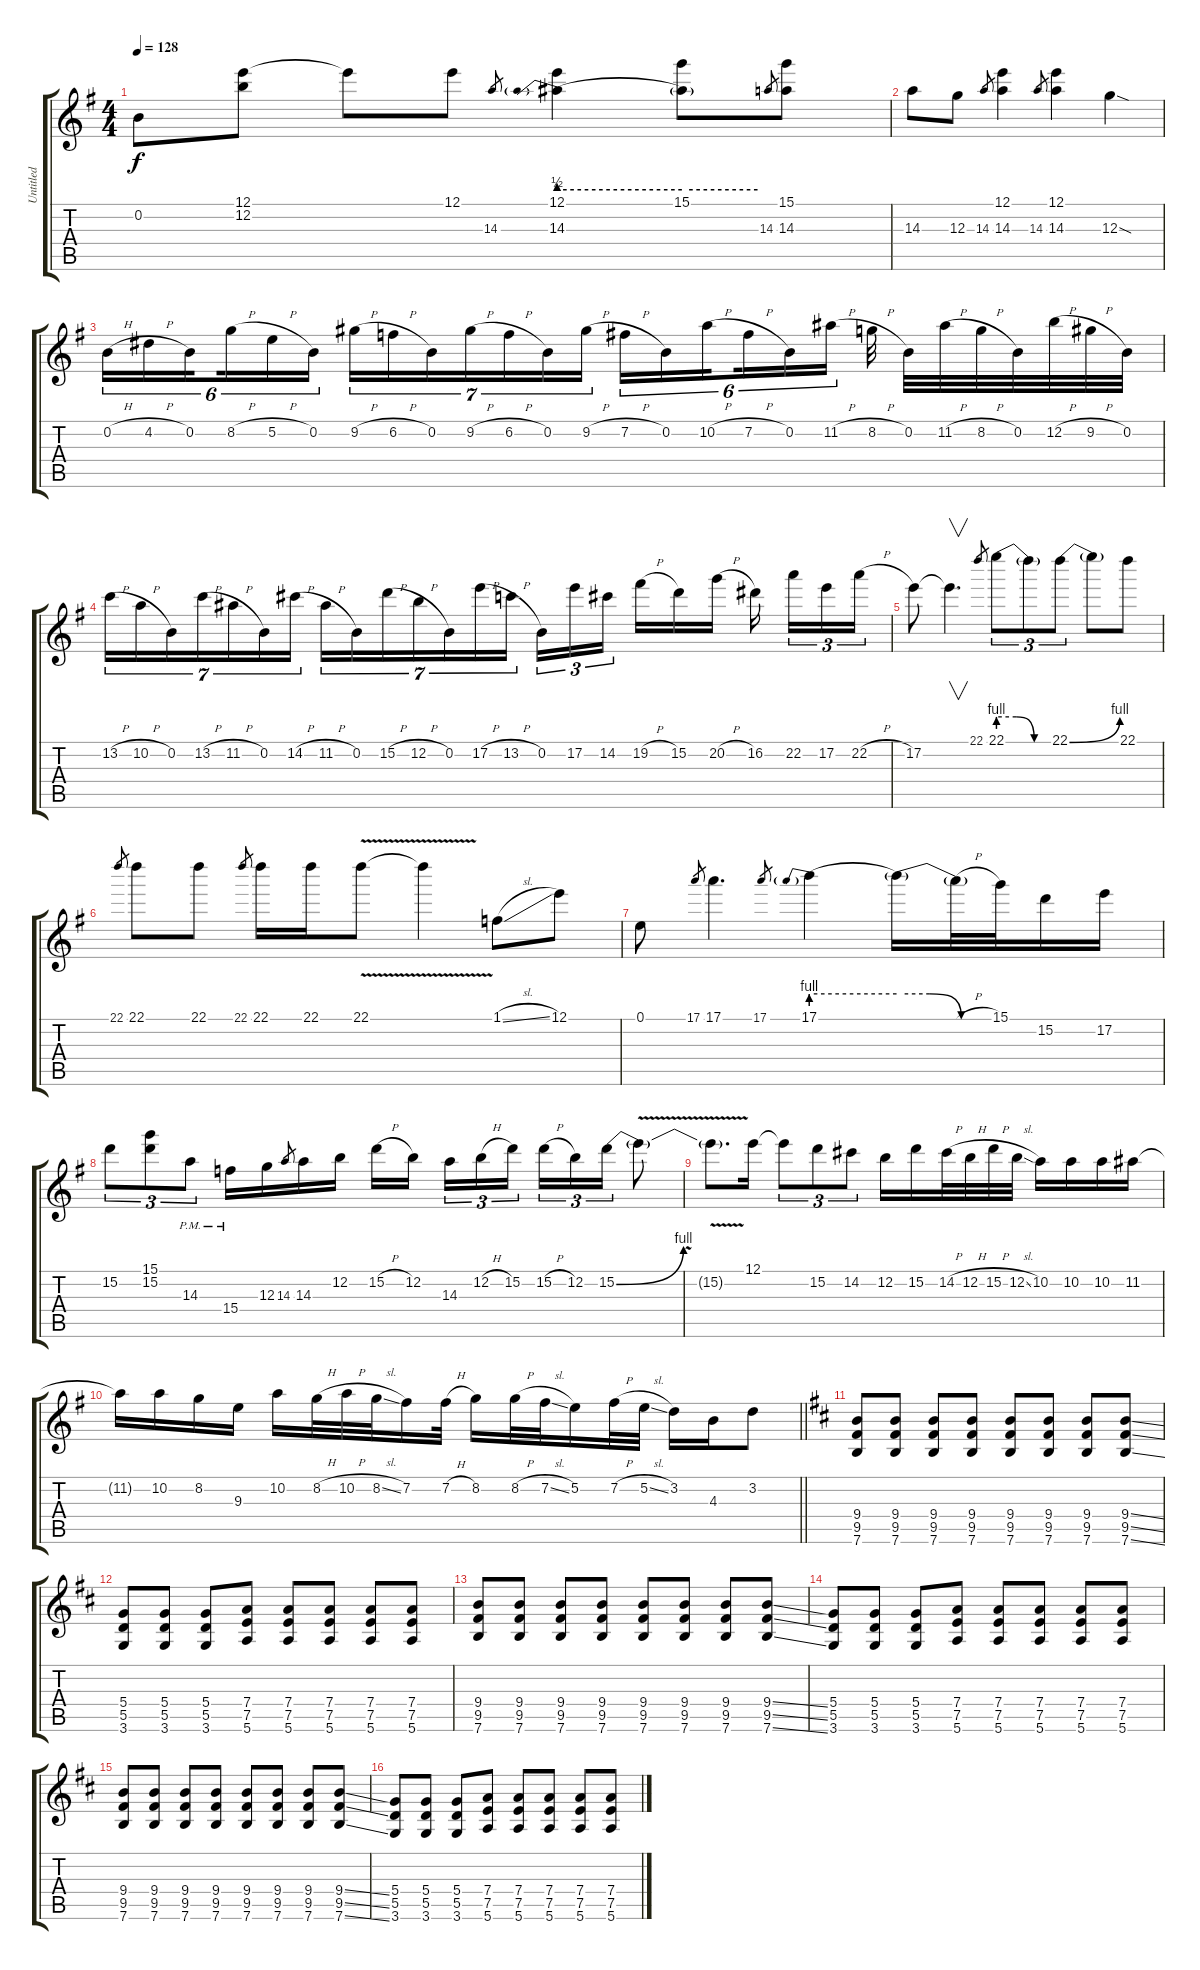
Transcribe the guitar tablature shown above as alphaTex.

\track ("Untitled" "Untitled") {instrument distortionguitar}
\staff {score tabs}
\tuning (E4 B3 G3 D3 A2 E2) {hide}
\ts (4 4)
\tempo 128
\clef g2
\ks g
0.2.8{dy f} (12.1 12.2).8 12.1{t}.8 12.1.8 14.3.8{gr} (12.1 14.3{be (prebend 0 2 60 2)}).4 (15.1 14.3{be (hold 0 2 60 2) t}).8 14.3.8{gr} (15.1 14.3{be (hold 40 0 60 0)}).8 |
14.3.8 12.3.8 14.3.8{gr} (12.1 14.3).4 14.3.8{gr} (12.1 14.3).4 12.3{sod}.4 |
0.2{h}.16{tu (6 4)} 4.2{h}.16{tu (6 4)} 0.2.16{tu (6 4) beam splitsecondary} 8.2{h}.16{tu (6 4)} 5.2{h}.16{tu (6 4)} 0.2.16{tu (6 4)} 9.2{h}.16{tu (7 4)} 6.2{h}.16{tu (7 4)} 0.2.16{tu (7 4)} 9.2{h}.16{tu (7 4)} 6.2{h}.16{tu (7 4)} 0.2.16{tu (7 4)} 9.2{h}.16{tu (7 4)} 7.2{h}.16{tu (6 4)} 0.2.16{tu (6 4)} 10.2{h}.16{tu (6 4) beam splitsecondary} 7.2{h}.16{tu (6 4)} 0.2.16{tu (6 4)} 11.2{h}.16{tu (6 4)} 8.2{h}.32 0.2.32 11.2{h}.32 8.2{h}.32 0.2.32 12.2{h}.32 9.2{h}.32 0.2.32 |
13.2{h}.16{tu (7 4)} 10.2{h}.16{tu (7 4)} 0.2.16{tu (7 4)} 13.2{h}.16{tu (7 4)} 11.2{h}.16{tu (7 4)} 0.2.16{tu (7 4)} 14.2{h}.16{tu (7 4)} 11.2{h}.16{tu (7 4)} 0.2.16{tu (7 4)} 15.2{h}.16{tu (7 4)} 12.2{h}.16{tu (7 4)} 0.2.16{tu (7 4)} 17.2{h}.16{tu (7 4)} 13.2{h}.16{tu (7 4)} 0.2.16{tu (3 2)} 17.2.16{tu (3 2)} 14.2.16{tu (3 2) beam splitsecondary} 19.2{h}.16 15.2.16 20.2{h}.16 16.2.16{beam splitsecondary} 22.2.16{tu (3 2)} 17.2.16{tu (3 2)} 22.2{h}.16{tu (3 2)} |
17.2.8 17.2{t}.4{v d} 22.1.8{gr} 22.1{be (custom 0 4 20 4 40 0 60 0)}.8{tu (3 2)} 22.1{t}.8{tu (3 2)} 22.1{be (bend 0 0 60 4)}.8{tu (3 2)} 22.1{t}.8 22.1.8 |
22.1.8{gr} 22.1.8 22.1.8 22.1.8{gr} 22.1.16 22.1.16 22.1{v}.8 22.1{t}.4 1.1{sl}.8 12.1.8 |
0.1.8 17.1.8{gr} 17.1.4{d} 17.1.8{gr} 17.1{be (prebend 0 4 60 4)}.4 17.1{be (custom 0 4 20 4 40 0 60 0) t}.16 17.1{h t}.32 15.1.32 15.2.16 17.2.16 |
15.2.8{tu (3 2)} (15.1 15.2).8{tu (3 2)} 14.3{pm}.8{tu (3 2)} 15.4{pm}.16 12.3.16 14.3.8{gr} 14.3.16 12.2.16 15.2{h}.16 12.2.16{beam splitsecondary} 14.3.16{tu (3 2)} 12.2{h}.16{tu (3 2)} 15.2.16{tu (3 2)} 15.2{h}.16{tu (3 2)} 12.2.16{tu (3 2)} 15.2{be (bend 0 0 60 4)}.16{tu (3 2)} 15.2{v t}.8 |
15.2{v t}.8{d} 12.1.16 12.1{t}.8{tu (3 2)} 15.2.8{tu (3 2)} 14.2.8{tu (3 2)} 12.2.16 15.2.16 14.2{h}.32 12.2{h}.32 15.2{h}.32 12.2{sl}.32 10.2.16 10.2.16 10.2.16 11.2.16 |
\barLineRight lightlight
11.2{t}.16 10.2.16 8.2.16 9.3.16 10.2.16 8.2{h}.32 10.2{h}.32 8.2{sl}.32 7.2.16 7.2{h}.32 8.2.16 8.2{h}.32 7.2{sl}.32 5.2.16 7.2{h}.32 5.2{sl}.32 3.2.16 4.3.16 3.2.8 |
\ks d
(9.4 9.5 7.6).8 (9.4 9.5 7.6).8 (9.4 9.5 7.6).8 (9.4 9.5 7.6).8 (9.4 9.5 7.6).8 (9.4 9.5 7.6).8 (9.4 9.5 7.6).8 (9.4{ss} 9.5{ss} 7.6{ss}).8 |
(5.4 5.5 3.6).8 (5.4 5.5 3.6).8 (5.4 5.5 3.6).8 (7.4 7.5 5.6).8 (7.4 7.5 5.6).8 (7.4 7.5 5.6).8 (7.4 7.5 5.6).8 (7.4 7.5 5.6).8 |
(9.4 9.5 7.6).8 (9.4 9.5 7.6).8 (9.4 9.5 7.6).8 (9.4 9.5 7.6).8 (9.4 9.5 7.6).8 (9.4 9.5 7.6).8 (9.4 9.5 7.6).8 (9.4{ss} 9.5{ss} 7.6{ss}).8 |
(5.4 5.5 3.6).8 (5.4 5.5 3.6).8 (5.4 5.5 3.6).8 (7.4 7.5 5.6).8 (7.4 7.5 5.6).8 (7.4 7.5 5.6).8 (7.4 7.5 5.6).8 (7.4 7.5 5.6).8 |
(9.4 9.5 7.6).8 (9.4 9.5 7.6).8 (9.4 9.5 7.6).8 (9.4 9.5 7.6).8 (9.4 9.5 7.6).8 (9.4 9.5 7.6).8 (9.4 9.5 7.6).8 (9.4{ss} 9.5{ss} 7.6{ss}).8 |
(5.4 5.5 3.6).8 (5.4 5.5 3.6).8 (5.4 5.5 3.6).8 (7.4 7.5 5.6).8 (7.4 7.5 5.6).8 (7.4 7.5 5.6).8 (7.4 7.5 5.6).8 (7.4 7.5 5.6).8
